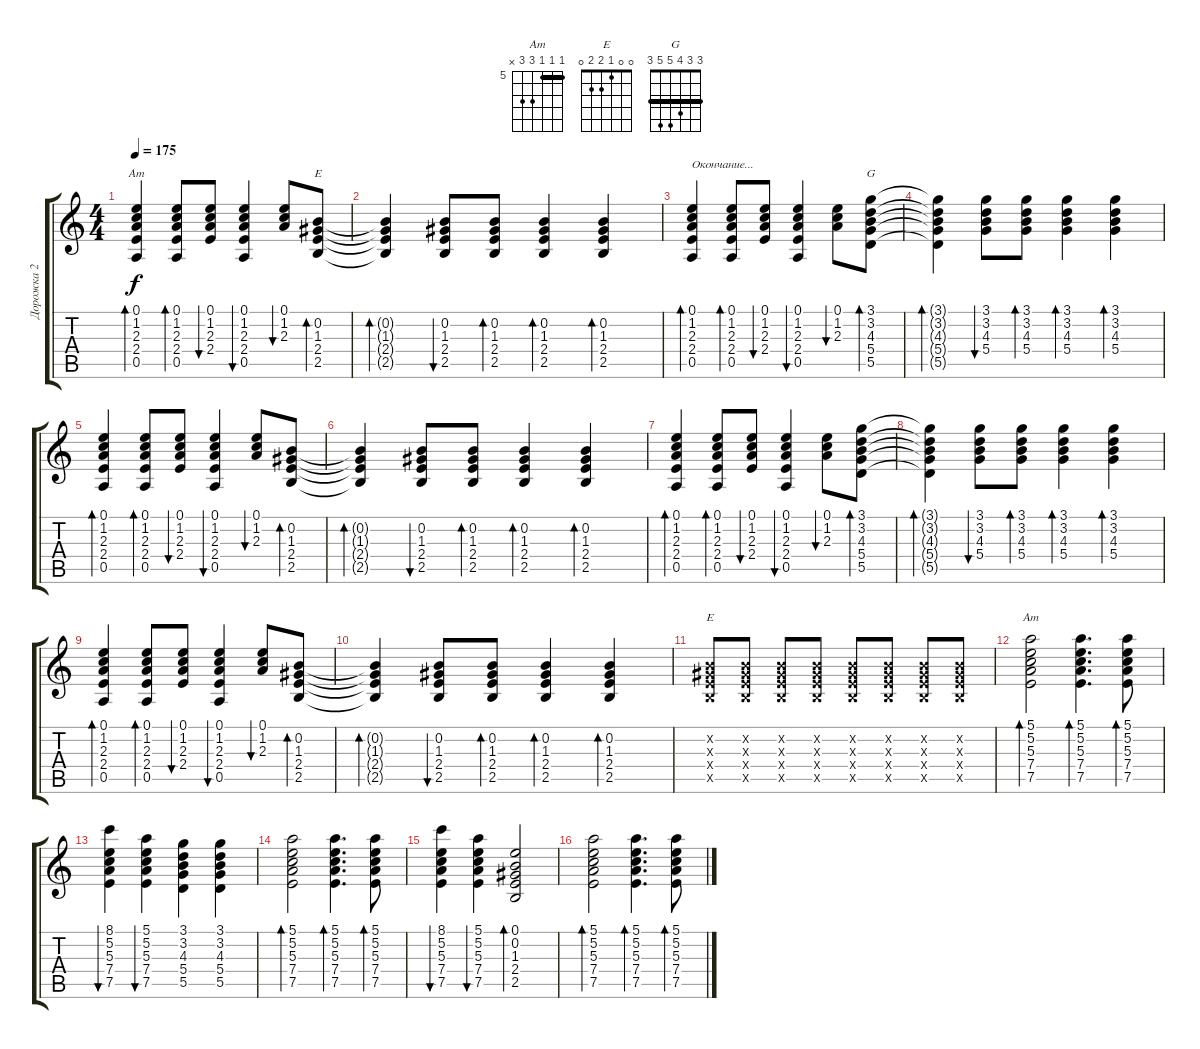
\track ("Дорожка 2" "Дорожка 2") {instrument acousticguitarsteel}
\staff {score tabs}
\tuning (E4 B3 G3 D3 A2 E2) {hide}
\chord ("Am" 0 1 2 2 0 x)
\chord ("E" 0 0 1 2 2 x)
\chord ("G" 3 3 4 5 5 3) {barre 3}
\chord ("E" 0 0 1 2 2 0)
\chord ("Am" 5 5 5 7 7 x) {firstfret 5 barre 5}
\ts (4 4)
\tempo 175
\clef g2
\ks c
(0.1 1.2 2.3 2.4 0.5).4{bd 60 ch "Am" dy f} (0.1 1.2 2.3 2.4 0.5).8{bd 60} (0.1 1.2 2.3 2.4).8{bu 60} (0.1 1.2 2.3 2.4 0.5).4{bu 60} (0.1 1.2 2.3).8{bu 60} (0.2 1.3 2.4 2.5).8{bd 60 ch "E"} |
(0.2{t} 1.3{t} 2.4{t} 2.5{t}).4{bd 60} (0.2 1.3 2.4 2.5).8{bu 60} (0.2 1.3 2.4 2.5).8{bd 60} (0.2 1.3 2.4 2.5).4{bd 60} (0.2 1.3 2.4 2.5).4{bd 60} |
(0.1 1.2 2.3 2.4 0.5).4{bd 60 txt "Окончание..."} (0.1 1.2 2.3 2.4 0.5).8{bd 60} (0.1 1.2 2.3 2.4).8{bu 60} (0.1 1.2 2.3 2.4 0.5).4{bu 60} (0.1 1.2 2.3).8{bu 60} (3.1 3.2 4.3 5.4 5.5).8{bd 60 ch "G"} |
(3.1{t} 3.2{t} 4.3{t} 5.4{t} 5.5{t}).4{bd 60} (3.1 3.2 4.3 5.4).8{bu 60} (3.1 3.2 4.3 5.4).8{bd 60} (3.1 3.2 4.3 5.4).4{bd 60} (3.1 3.2 4.3 5.4).4{bd 60} |
(0.1 1.2 2.3 2.4 0.5).4{bd 60} (0.1 1.2 2.3 2.4 0.5).8{bd 60} (0.1 1.2 2.3 2.4).8{bu 60} (0.1 1.2 2.3 2.4 0.5).4{bu 60} (0.1 1.2 2.3).8{bu 60} (0.2 1.3 2.4 2.5).8{bd 60} |
(0.2{t} 1.3{t} 2.4{t} 2.5{t}).4{bd 60} (0.2 1.3 2.4 2.5).8{bu 60} (0.2 1.3 2.4 2.5).8{bd 60} (0.2 1.3 2.4 2.5).4{bd 60} (0.2 1.3 2.4 2.5).4{bd 60} |
(0.1 1.2 2.3 2.4 0.5).4{bd 60} (0.1 1.2 2.3 2.4 0.5).8{bd 60} (0.1 1.2 2.3 2.4).8{bu 60} (0.1 1.2 2.3 2.4 0.5).4{bu 60} (0.1 1.2 2.3).8{bu 60} (3.1 3.2 4.3 5.4 5.5).8{bd 60} |
(3.1{t} 3.2{t} 4.3{t} 5.4{t} 5.5{t}).4{bd 60} (3.1 3.2 4.3 5.4).8{bu 60} (3.1 3.2 4.3 5.4).8{bd 60} (3.1 3.2 4.3 5.4).4{bd 60} (3.1 3.2 4.3 5.4).4{bd 60} |
(0.1 1.2 2.3 2.4 0.5).4{bd 60} (0.1 1.2 2.3 2.4 0.5).8{bd 60} (0.1 1.2 2.3 2.4).8{bu 60} (0.1 1.2 2.3 2.4 0.5).4{bu 60} (0.1 1.2 2.3).8{bu 60} (0.2 1.3 2.4 2.5).8{bd 60} |
(0.2{t} 1.3{t} 2.4{t} 2.5{t}).4{bd 60} (0.2 1.3 2.4 2.5).8{bu 60} (0.2 1.3 2.4 2.5).8{bd 60} (0.2 1.3 2.4 2.5).4{bd 60} (0.2 1.3 2.4 2.5).4{bd 60} |
(0.2{x} 1.3{x} 2.4{x} 2.5{x}).8{ch "E"} (0.2{x} 1.3{x} 2.4{x} 2.5{x}).8 (0.2{x} 1.3{x} 2.4{x} 2.5{x}).8 (0.2{x} 1.3{x} 2.4{x} 2.5{x}).8 (0.2{x} 1.3{x} 2.4{x} 2.5{x}).8 (0.2{x} 1.3{x} 2.4{x} 2.5{x}).8 (0.2{x} 1.3{x} 2.4{x} 2.5{x}).8 (0.2{x} 1.3{x} 2.4{x} 2.5{x}).8 |
(5.1 5.2 5.3 7.4 7.5).2{bd 60 ch "Am"} (5.1 5.2 5.3 7.4 7.5).4{d bd 60} (5.1 5.2 5.3 7.4 7.5).8{bd 60} |
(8.1 5.2 5.3 7.4 7.5).4{bu 60} (5.1 5.2 5.3 7.4 7.5).4{bu 60} (3.1 3.2 4.3 5.4 5.5).4 (3.1 3.2 4.3 5.4 5.5).4 |
(5.1 5.2 5.3 7.4 7.5).2{bd 60} (5.1 5.2 5.3 7.4 7.5).4{d bd 60} (5.1 5.2 5.3 7.4 7.5).8{bd 60} |
(8.1 5.2 5.3 7.4 7.5).4{bu 60} (5.1 5.2 5.3 7.4 7.5).4{bu 60} (0.1 0.2 1.3 2.4 2.5).2{bd 60} |
(5.1 5.2 5.3 7.4 7.5).2{bd 60} (5.1 5.2 5.3 7.4 7.5).4{d bd 60} (5.1 5.2 5.3 7.4 7.5).8{bd 60}
